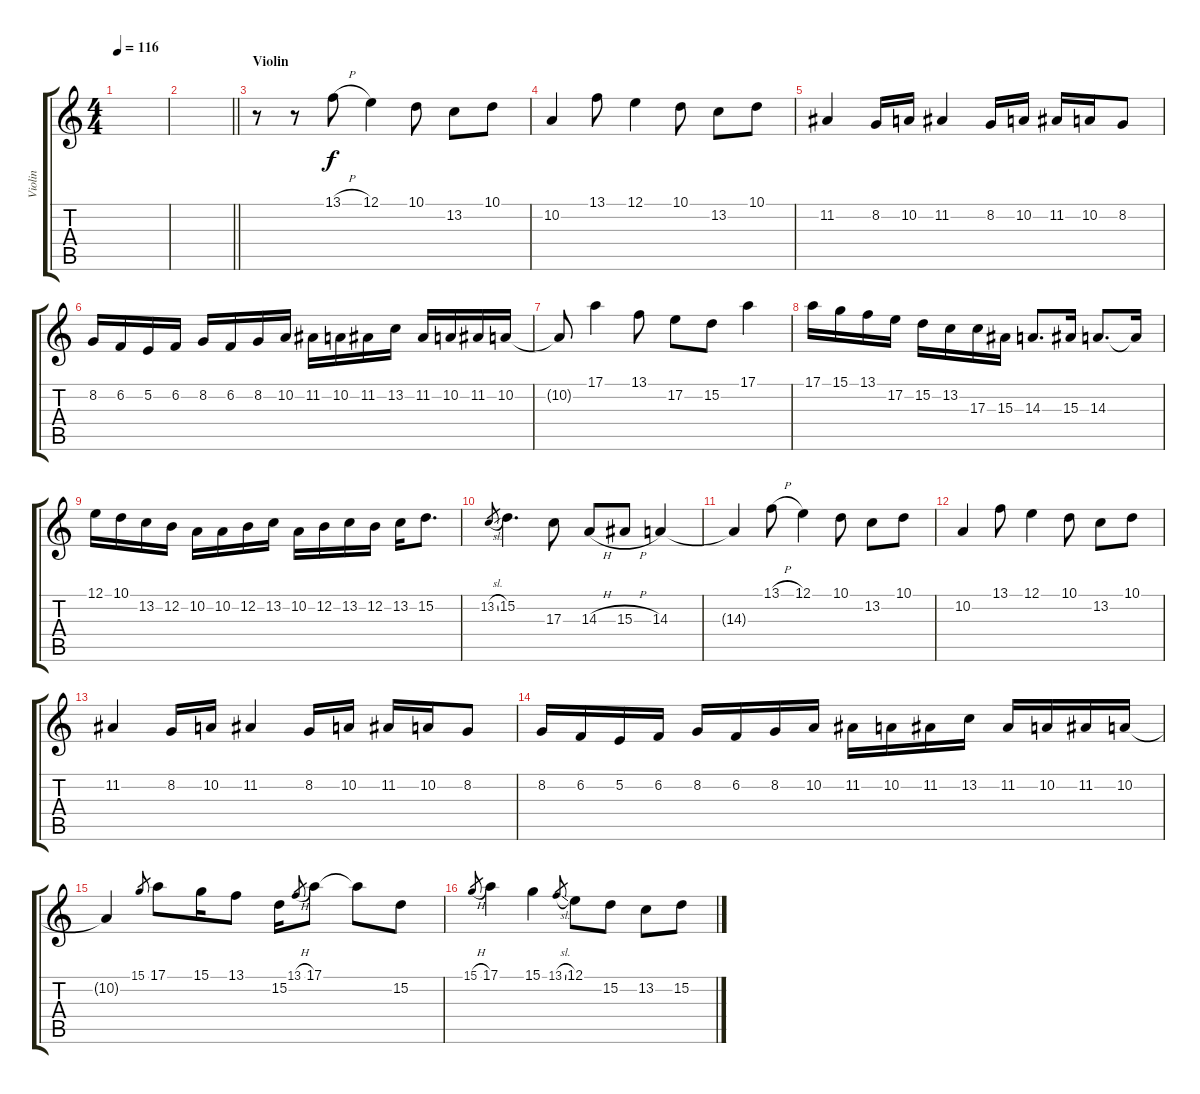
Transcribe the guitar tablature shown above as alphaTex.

\track ("Violin" "Violin") {instrument violin}
\staff {score tabs}
\tuning (E4 B3 G3 D3 A2 E2) {hide}
\ts (4 4)
\tempo 116
\clef g2
\ks c
|
\barLineRight lightlight
|
\section ("" "Violin")
r.8 r.8{volume 9 instrument violin} 13.1{h}.8 12.1.4 10.1.8 13.2.8 10.1.8 |
10.2.4 13.1.8 12.1.4 10.1.8 13.2.8 10.1.8 |
11.2.4 8.2.16 10.2.16 11.2.4 8.2.16 10.2.16 11.2.16 10.2.16 8.2.8 |
8.2.16 6.2.16 5.2.16 6.2.16 8.2.16 6.2.16 8.2.16 10.2.16 11.2.16 10.2.16 11.2.16 13.2.16 11.2.16 10.2.16 11.2.16 10.2.16 |
10.2{t}.8 17.1.4 13.1.8 17.2.8 15.2.8 17.1.4 |
17.1.16 15.1.16 13.1.16 17.2.16 15.2.16 13.2.16 17.3.16 15.3.16 14.3.8{d} 15.3.16 14.3.8{d} 14.3{t}.16 |
12.1.16 10.1.16 13.2.16 12.2.16 10.2.16 10.2.16 12.2.16 13.2.16 10.2.16 12.2.16 13.2.16 12.2.16 13.2.16 15.2.8{d} |
13.2{sl}.8{gr} 15.2.4{d} 17.3.8 14.3{h}.8 15.3{h}.8 14.3.4 |
14.3{t}.4 13.1{h}.8 12.1.4 10.1.8 13.2.8 10.1.8 |
10.2.4 13.1.8 12.1.4 10.1.8 13.2.8 10.1.8 |
11.2.4 8.2.16 10.2.16 11.2.4 8.2.16 10.2.16 11.2.16 10.2.16 8.2.8 |
8.2.16 6.2.16 5.2.16 6.2.16 8.2.16 6.2.16 8.2.16 10.2.16 11.2.16 10.2.16 11.2.16 13.2.16 11.2.16 10.2.16 11.2.16 10.2.16 |
10.2{t}.4 15.1.8{gr} 17.1.8 15.1.16 13.1.8 15.2.16 13.1{h}.8{gr} 17.1.8 17.1{t}.8 15.2.8 |
15.1{h}.8{gr} 17.1.4 15.1.4 13.1{sl}.8{gr} 12.1.8 15.2.8 13.2.8 15.2.8
